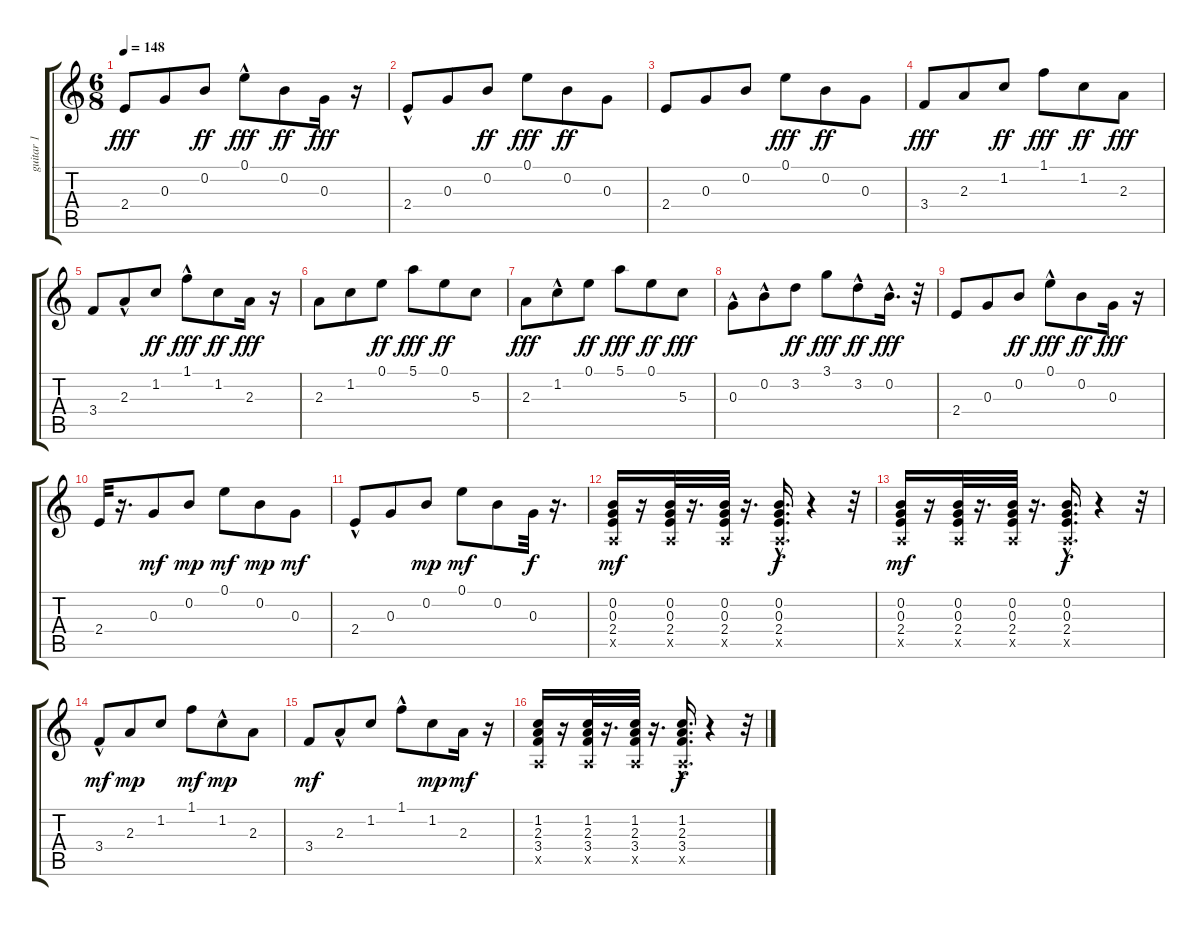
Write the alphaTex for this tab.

\track ("guitar 1" "guitar 1") {instrument acousticguitarsteel}
\staff {score tabs}
\tuning (E4 B3 G3 D3 A2 E2) {hide}
\ts (6 8)
\tempo 148
\clef g2
\ks c
2.4.8{dy fff} 0.3.8 0.2.8{dy ff} 0.1{hac}.8{dy fff} 0.2.8{dy ff} 0.3.16{dy fff} r.16 |
2.4{hac}.8 0.3.8 0.2.8{dy ff} 0.1.8{dy fff} 0.2.8{dy ff} 0.3.8 |
2.4.8 0.3.8 0.2.8 0.1.8{dy fff} 0.2.8{dy ff} 0.3.8 |
3.4.8{dy fff} 2.3.8 1.2.8{dy ff} 1.1.8{dy fff} 1.2.8{dy ff} 2.3.8{dy fff} |
3.4.8 2.3{hac}.8 1.2.8{dy ff} 1.1{hac}.8{dy fff} 1.2.8{dy ff} 2.3.16{dy fff} r.16 |
2.3.8 1.2.8 0.1.8{dy ff} 5.1.8{dy fff} 0.1.8{dy ff} 5.3.8 |
2.3.8{dy fff} 1.2{hac}.8 0.1.8{dy ff} 5.1.8{dy fff} 0.1.8{dy ff} 5.3.8{dy fff} |
0.3{hac}.8 0.2{hac}.8 3.2.8{dy ff} 3.1.8{dy fff} 3.2{hac}.8{dy ff} 0.2{hac}.16{d dy fff} r.32 |
2.4.8 0.3.8 0.2.8{dy ff} 0.1{hac}.8{dy fff} 0.2.8{dy ff} 0.3.16{dy fff} r.16 |
2.4.32 r.16{d} 0.3.8{dy mf} 0.2.8{dy mp} 0.1.8{dy mf} 0.2.8{dy mp} 0.3.8{dy mf} |
2.4{hac}.8 0.3.8 0.2.8{dy mp} 0.1.8{dy mf} 0.2.8 0.3.32{dy f} r.16{d} |
(0.2 0.3 2.4 0.5{x}).16{dy mf} r.16 (0.2 0.3 2.4 0.5{x}).32 r.16{d} (0.2 0.3 2.4 0.5{x}).32 r.16{d} (0.2{hac} 0.3 2.4{hac} 0.5{hac x}).16{d dy f} r.4 r.32 |
(0.2 0.3 2.4 0.5{x}).16{dy mf} r.16 (0.2 0.3 2.4 0.5{x}).32 r.16{d} (0.2 0.3 2.4 0.5{x}).32 r.16{d} (0.2 0.3 2.4{hac} 0.5{hac x}).16{d dy f} r.4 r.32 |
3.4{hac}.8{dy mf} 2.3.8{dy mp} 1.2.8 1.1.8{dy mf} 1.2{hac}.8{dy mp} 2.3.8 |
3.4.8{dy mf} 2.3{hac}.8 1.2.8 1.1{hac}.8 1.2.8{dy mp} 2.3.16{dy mf} r.16 |
(1.2 2.3 3.4 0.5{x}).16 r.16 (1.2 2.3 3.4 0.5{x}).32 r.16{d} (1.2 2.3 3.4 0.5{x}).32 r.16{d} (1.2{hac} 2.3{hac} 3.4{hac} 0.5{hac x}).16{d dy f} r.4 r.32
